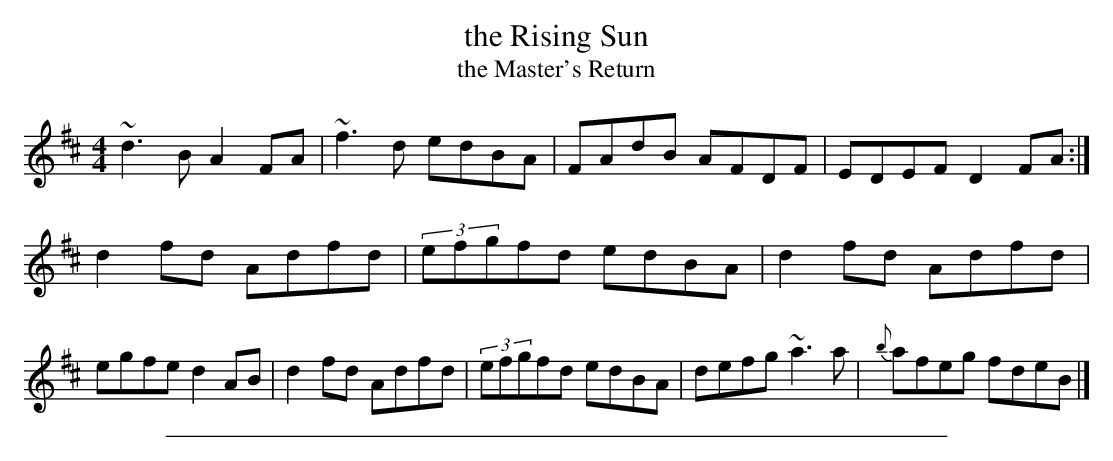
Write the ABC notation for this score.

X:1
T: the Rising Sun
T: the Master's Return
M:4/4
K:D
~d3B A2FA | ~f3d edBA | FAdB AFDF | EDEF D2FA :| d2fd Adfd | (3efgfd edBA |\
d2fd Adfd | egfe d2AB | d2fd Adfd | (3efgfd edBA | defg ~a3a | {b}afeg fdeB |]
